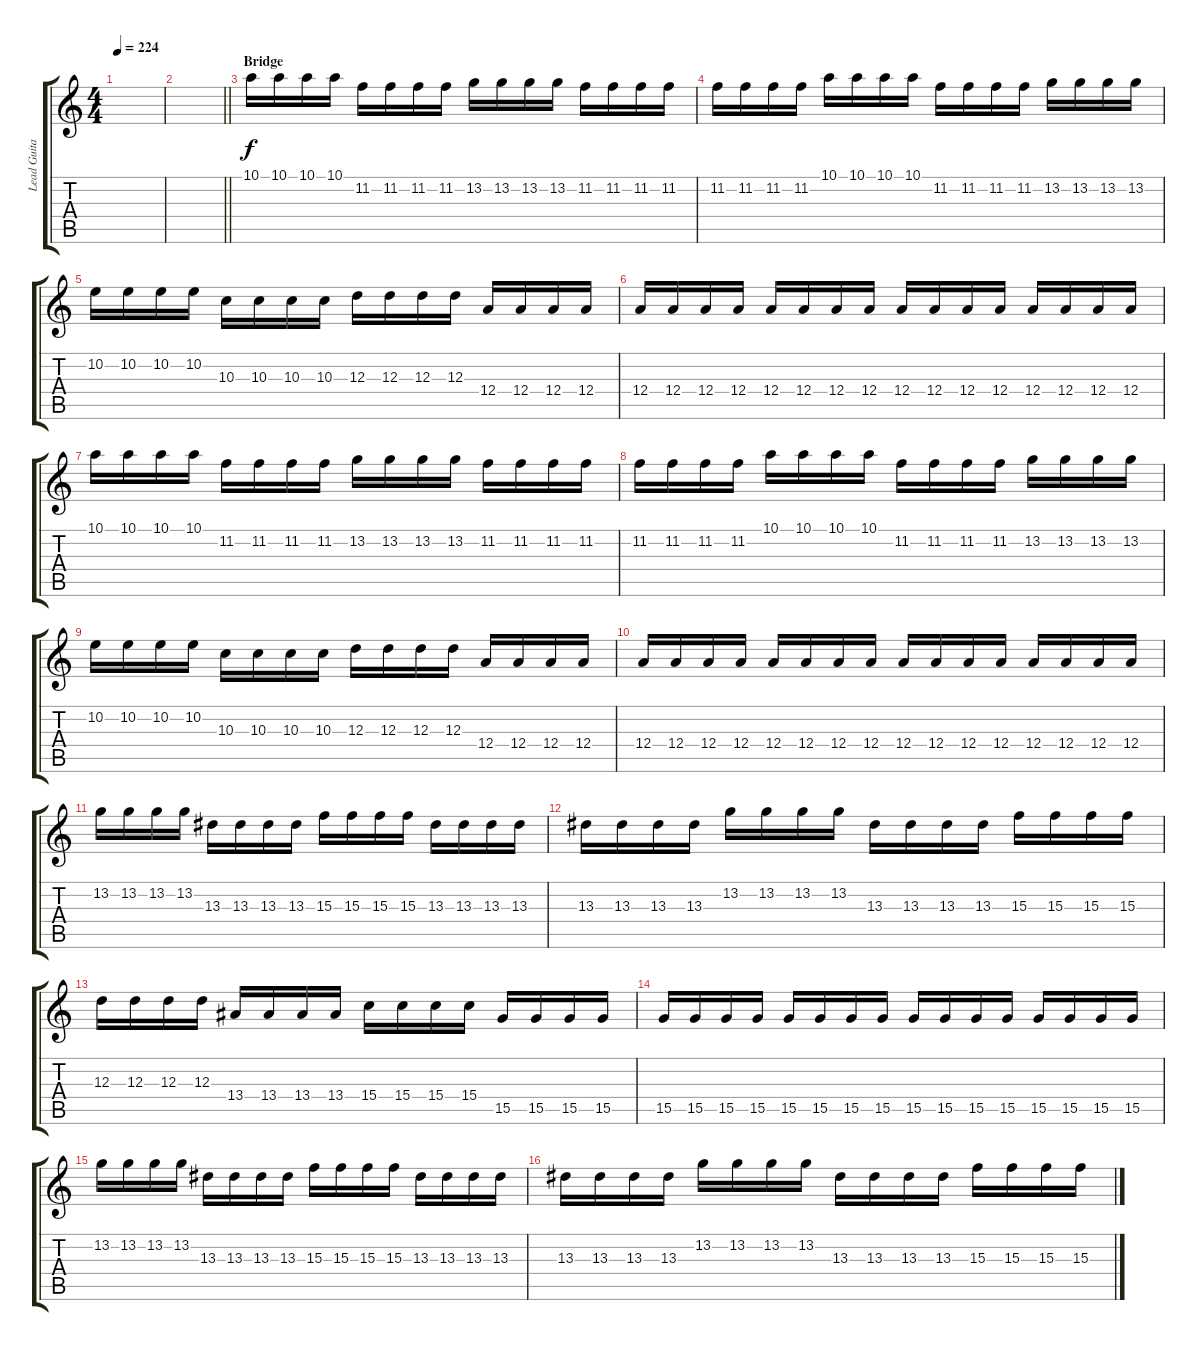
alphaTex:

\track ("Lead Guitar II" "Lead Guita") {instrument distortionguitar}
\staff {score tabs}
\tuning (B3 Gb3 D3 A2 E2 B1) {hide}
\ts (4 4)
\tempo 224
\clef g2
\ks c
|
\barLineRight lightlight
|
\section ("" "Bridge")
10.1.16 10.1.16 10.1.16 10.1.16 11.2.16 11.2.16 11.2.16 11.2.16 13.2.16 13.2.16 13.2.16 13.2.16 11.2.16 11.2.16 11.2.16 11.2.16 |
11.2.16 11.2.16 11.2.16 11.2.16 10.1.16 10.1.16 10.1.16 10.1.16 11.2.16 11.2.16 11.2.16 11.2.16 13.2.16 13.2.16 13.2.16 13.2.16 |
10.2.16 10.2.16 10.2.16 10.2.16 10.3.16 10.3.16 10.3.16 10.3.16 12.3.16 12.3.16 12.3.16 12.3.16 12.4.16 12.4.16 12.4.16 12.4.16 |
12.4.16 12.4.16 12.4.16 12.4.16 12.4.16 12.4.16 12.4.16 12.4.16 12.4.16 12.4.16 12.4.16 12.4.16 12.4.16 12.4.16 12.4.16 12.4.16 |
10.1.16 10.1.16 10.1.16 10.1.16 11.2.16 11.2.16 11.2.16 11.2.16 13.2.16 13.2.16 13.2.16 13.2.16 11.2.16 11.2.16 11.2.16 11.2.16 |
11.2.16 11.2.16 11.2.16 11.2.16 10.1.16 10.1.16 10.1.16 10.1.16 11.2.16 11.2.16 11.2.16 11.2.16 13.2.16 13.2.16 13.2.16 13.2.16 |
10.2.16 10.2.16 10.2.16 10.2.16 10.3.16 10.3.16 10.3.16 10.3.16 12.3.16 12.3.16 12.3.16 12.3.16 12.4.16 12.4.16 12.4.16 12.4.16 |
12.4.16 12.4.16 12.4.16 12.4.16 12.4.16 12.4.16 12.4.16 12.4.16 12.4.16 12.4.16 12.4.16 12.4.16 12.4.16 12.4.16 12.4.16 12.4.16 |
13.2.16 13.2.16 13.2.16 13.2.16 13.3.16 13.3.16 13.3.16 13.3.16 15.3.16 15.3.16 15.3.16 15.3.16 13.3.16 13.3.16 13.3.16 13.3.16 |
13.3.16 13.3.16 13.3.16 13.3.16 13.2.16 13.2.16 13.2.16 13.2.16 13.3.16 13.3.16 13.3.16 13.3.16 15.3.16 15.3.16 15.3.16 15.3.16 |
12.3.16 12.3.16 12.3.16 12.3.16 13.4.16 13.4.16 13.4.16 13.4.16 15.4.16 15.4.16 15.4.16 15.4.16 15.5.16 15.5.16 15.5.16 15.5.16 |
15.5.16 15.5.16 15.5.16 15.5.16 15.5.16 15.5.16 15.5.16 15.5.16 15.5.16 15.5.16 15.5.16 15.5.16 15.5.16 15.5.16 15.5.16 15.5.16 |
13.2.16 13.2.16 13.2.16 13.2.16 13.3.16 13.3.16 13.3.16 13.3.16 15.3.16 15.3.16 15.3.16 15.3.16 13.3.16 13.3.16 13.3.16 13.3.16 |
13.3.16 13.3.16 13.3.16 13.3.16 13.2.16 13.2.16 13.2.16 13.2.16 13.3.16 13.3.16 13.3.16 13.3.16 15.3.16 15.3.16 15.3.16 15.3.16
